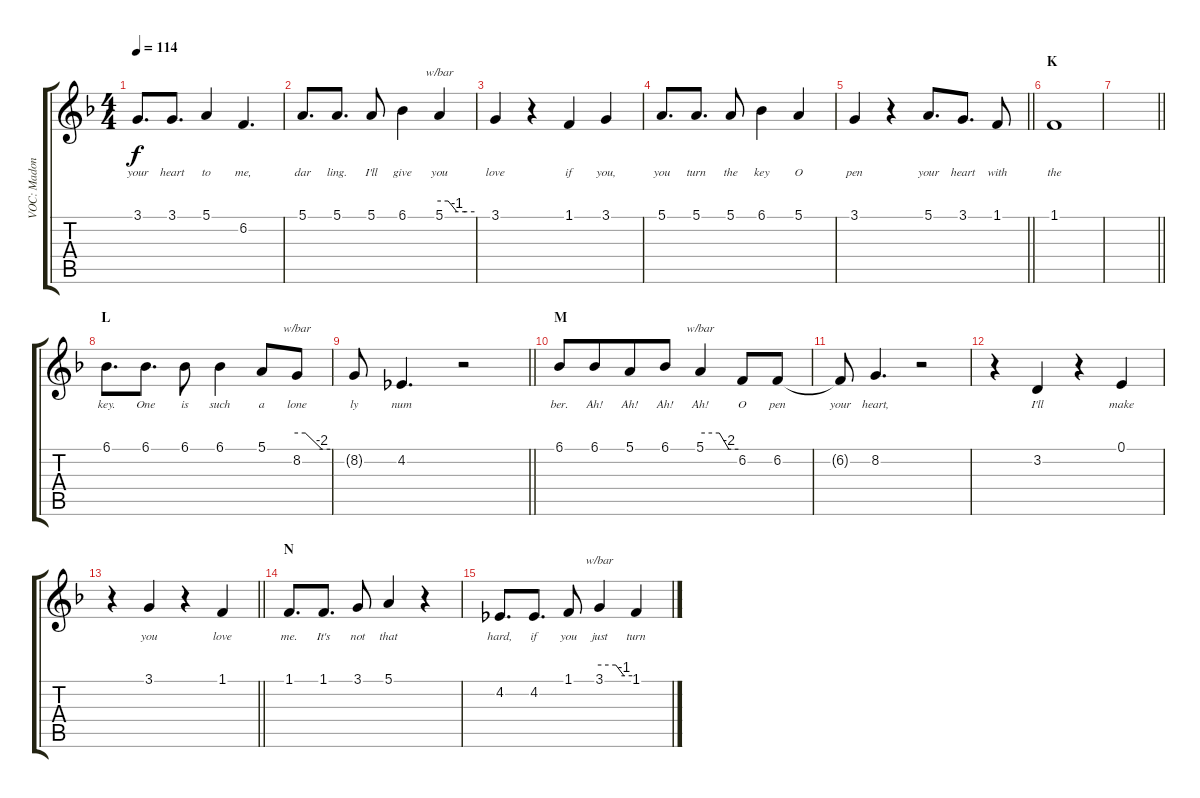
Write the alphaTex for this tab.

\track ("VOC: Madonna" "VOC: Madon") {instrument tenorsax}
\staff {score tabs}
\tuning (E4 B3 G3 D3 A2 E2) {hide}
\ts (4 4)
\tempo 114
\clef g2
\ks f
3.1.8{d lyrics (0 "your") lyrics (1 "") lyrics (2 "") lyrics (3 "") lyrics (4 "") dy f} 3.1.8{d lyrics (0 "heart") lyrics (1 "") lyrics (2 "") lyrics (3 "") lyrics (4 "")} 5.1.4{lyrics (0 "to") lyrics (1 "") lyrics (2 "") lyrics (3 "") lyrics (4 "")} 6.2.4{d lyrics (0 "me,") lyrics (1 "") lyrics (2 "") lyrics (3 "") lyrics (4 "")} |
5.1.8{d lyrics (0 "dar") lyrics (1 "") lyrics (2 "") lyrics (3 "") lyrics (4 "")} 5.1.8{d lyrics (0 "ling.") lyrics (1 "") lyrics (2 "") lyrics (3 "") lyrics (4 "")} 5.1.8{lyrics (0 "I'll") lyrics (1 "") lyrics (2 "") lyrics (3 "") lyrics (4 "")} 6.1.4{lyrics (0 "give") lyrics (1 "") lyrics (2 "") lyrics (3 "") lyrics (4 "")} 5.1.4{tbe (custom default 0 0 15 0 30 -4 45 -4 60 -4) lyrics (0 "you") lyrics (1 "") lyrics (2 "") lyrics (3 "") lyrics (4 "")} |
3.1.4{lyrics (0 "love") lyrics (1 "") lyrics (2 "") lyrics (3 "") lyrics (4 "")} r.4 1.1.4{lyrics (0 "if") lyrics (1 "") lyrics (2 "") lyrics (3 "") lyrics (4 "")} 3.1.4{lyrics (0 "you,") lyrics (1 "") lyrics (2 "") lyrics (3 "") lyrics (4 "")} |
5.1.8{d lyrics (0 "you") lyrics (1 "") lyrics (2 "") lyrics (3 "") lyrics (4 "")} 5.1.8{d lyrics (0 "turn") lyrics (1 "") lyrics (2 "") lyrics (3 "") lyrics (4 "")} 5.1.8{lyrics (0 "the") lyrics (1 "") lyrics (2 "") lyrics (3 "") lyrics (4 "")} 6.1.4{lyrics (0 "key") lyrics (1 "") lyrics (2 "") lyrics (3 "") lyrics (4 "")} 5.1.4{lyrics (0 "O") lyrics (1 "") lyrics (2 "") lyrics (3 "") lyrics (4 "")} |
\barLineRight lightlight
3.1.4{lyrics (0 "pen") lyrics (1 "") lyrics (2 "") lyrics (3 "") lyrics (4 "")} r.4 5.1.8{d lyrics (0 "your") lyrics (1 "") lyrics (2 "") lyrics (3 "") lyrics (4 "")} 3.1.8{d lyrics (0 "heart") lyrics (1 "") lyrics (2 "") lyrics (3 "") lyrics (4 "")} 1.1.8{lyrics (0 "with") lyrics (1 "") lyrics (2 "") lyrics (3 "") lyrics (4 "")} |
\section ("" "K")
1.1.1{lyrics (0 "the") lyrics (1 "") lyrics (2 "") lyrics (3 "") lyrics (4 "")} |
\barLineRight lightlight
|
\section ("" "L")
6.1.8{d lyrics (0 "key.") lyrics (1 "") lyrics (2 "") lyrics (3 "") lyrics (4 "")} 6.1.8{d lyrics (0 "One") lyrics (1 "") lyrics (2 "") lyrics (3 "") lyrics (4 "")} 6.1.8{lyrics (0 "is") lyrics (1 "") lyrics (2 "") lyrics (3 "") lyrics (4 "")} 6.1.4{lyrics (0 "such") lyrics (1 "") lyrics (2 "") lyrics (3 "") lyrics (4 "")} 5.1.8{lyrics (0 "a") lyrics (1 "") lyrics (2 "") lyrics (3 "") lyrics (4 "")} 8.2.8{tbe (custom default 0 0 15 0 45 -8 60 -8) lyrics (0 "lone") lyrics (1 "") lyrics (2 "") lyrics (3 "") lyrics (4 "")} |
\barLineRight lightlight
8.2{t}.8{lyrics (0 "ly") lyrics (1 "") lyrics (2 "") lyrics (3 "") lyrics (4 "")} 4.2.4{d lyrics (0 "num") lyrics (1 "") lyrics (2 "") lyrics (3 "") lyrics (4 "")} r.2 |
\section ("" "M")
6.1.8{lyrics (0 "ber.") lyrics (1 "") lyrics (2 "") lyrics (3 "") lyrics (4 "")} 6.1.8{lyrics (0 "Ah!") lyrics (1 "") lyrics (2 "") lyrics (3 "") lyrics (4 "") beam merge} 5.1.8{lyrics (0 "Ah!") lyrics (1 "") lyrics (2 "") lyrics (3 "") lyrics (4 "")} 6.1.8{lyrics (0 "Ah!") lyrics (1 "") lyrics (2 "") lyrics (3 "") lyrics (4 "")} 5.1.4{tbe (custom default 0 0 30 0 45 -8 60 -8) lyrics (0 "Ah!") lyrics (1 "") lyrics (2 "") lyrics (3 "") lyrics (4 "")} 6.2.8{lyrics (0 "O") lyrics (1 "") lyrics (2 "") lyrics (3 "") lyrics (4 "")} 6.2.8{lyrics (0 "pen") lyrics (1 "") lyrics (2 "") lyrics (3 "") lyrics (4 "")} |
6.2{t}.8{lyrics (0 "your") lyrics (1 "") lyrics (2 "") lyrics (3 "") lyrics (4 "")} 8.2.4{d lyrics (0 "heart,") lyrics (1 "") lyrics (2 "") lyrics (3 "") lyrics (4 "")} r.2 |
r.4 3.2.4{lyrics (0 "I'll") lyrics (1 "") lyrics (2 "") lyrics (3 "") lyrics (4 "")} r.4 0.1.4{lyrics (0 "make") lyrics (1 "") lyrics (2 "") lyrics (3 "") lyrics (4 "")} |
\barLineRight lightlight
r.4 3.1.4{lyrics (0 "you") lyrics (1 "") lyrics (2 "") lyrics (3 "") lyrics (4 "")} r.4 1.1.4{lyrics (0 "love") lyrics (1 "") lyrics (2 "") lyrics (3 "") lyrics (4 "")} |
\section ("" "N")
1.1.8{d lyrics (0 "me.") lyrics (1 "") lyrics (2 "") lyrics (3 "") lyrics (4 "")} 1.1.8{d lyrics (0 "It's") lyrics (1 "") lyrics (2 "") lyrics (3 "") lyrics (4 "")} 3.1.8{lyrics (0 "not") lyrics (1 "") lyrics (2 "") lyrics (3 "") lyrics (4 "")} 5.1.4{lyrics (0 "that") lyrics (1 "") lyrics (2 "") lyrics (3 "") lyrics (4 "")} r.4 |
4.2.8{d lyrics (0 "hard,") lyrics (1 "") lyrics (2 "") lyrics (3 "") lyrics (4 "")} 4.2.8{d lyrics (0 "if") lyrics (1 "") lyrics (2 "") lyrics (3 "") lyrics (4 "")} 1.1.8{lyrics (0 "you") lyrics (1 "") lyrics (2 "") lyrics (3 "") lyrics (4 "")} 3.1.4{tbe (custom default 0 0 30 0 45 -4 60 -4) lyrics (0 "just") lyrics (1 "") lyrics (2 "") lyrics (3 "") lyrics (4 "")} 1.1.4{lyrics (0 "turn") lyrics (1 "") lyrics (2 "") lyrics (3 "") lyrics (4 "")}
